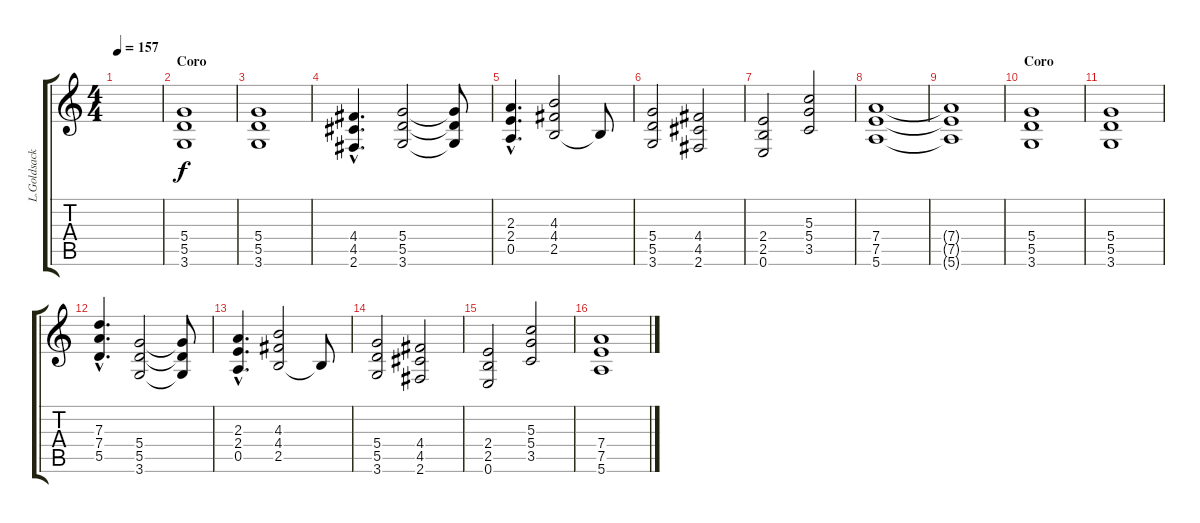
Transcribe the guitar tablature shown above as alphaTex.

\track ("L.Goldsack" "L.Goldsack") {instrument distortionguitar}
\staff {score tabs}
\tuning (E4 B3 G3 D3 A2 E2) {hide}
\ts (4 4)
\tempo 157
\clef g2
\ks c
|
\section ("" "Coro")
(5.4 5.5 3.6).1 |
(5.4 5.5 3.6).1 |
(4.4{hac} 4.5{hac} 2.6{hac}).4{d} (5.4 5.5 3.6).2 (5.4{t} 5.5{t} 3.6{t}).8 |
(2.3{hac} 2.4{hac} 0.5{hac}).4{d} (4.3 4.4 2.5).2 2.5{t}.8 |
(5.4 5.5 3.6).2 (4.4 4.5 2.6).2 |
(2.4 2.5 0.6).2 (5.3 5.4 3.5).2 |
(7.4 7.5 5.6).1 |
(7.4{t} 7.5{t} 5.6{t}).1{volume 6} |
\section ("" "Coro")
(5.4 5.5 3.6).1{volume 13} |
(5.4 5.5 3.6).1 |
(7.3{hac} 7.4{hac} 5.5{hac}).4{d} (5.4 5.5 3.6).2 (5.4{t} 5.5{t} 3.6{t}).8 |
(2.3{hac} 2.4{hac} 0.5{hac}).4{d} (4.3 4.4 2.5).2 2.5{t}.8 |
(5.4 5.5 3.6).2 (4.4 4.5 2.6).2 |
(2.4 2.5 0.6).2 (5.3 5.4 3.5).2 |
(7.4 7.5 5.6).1
